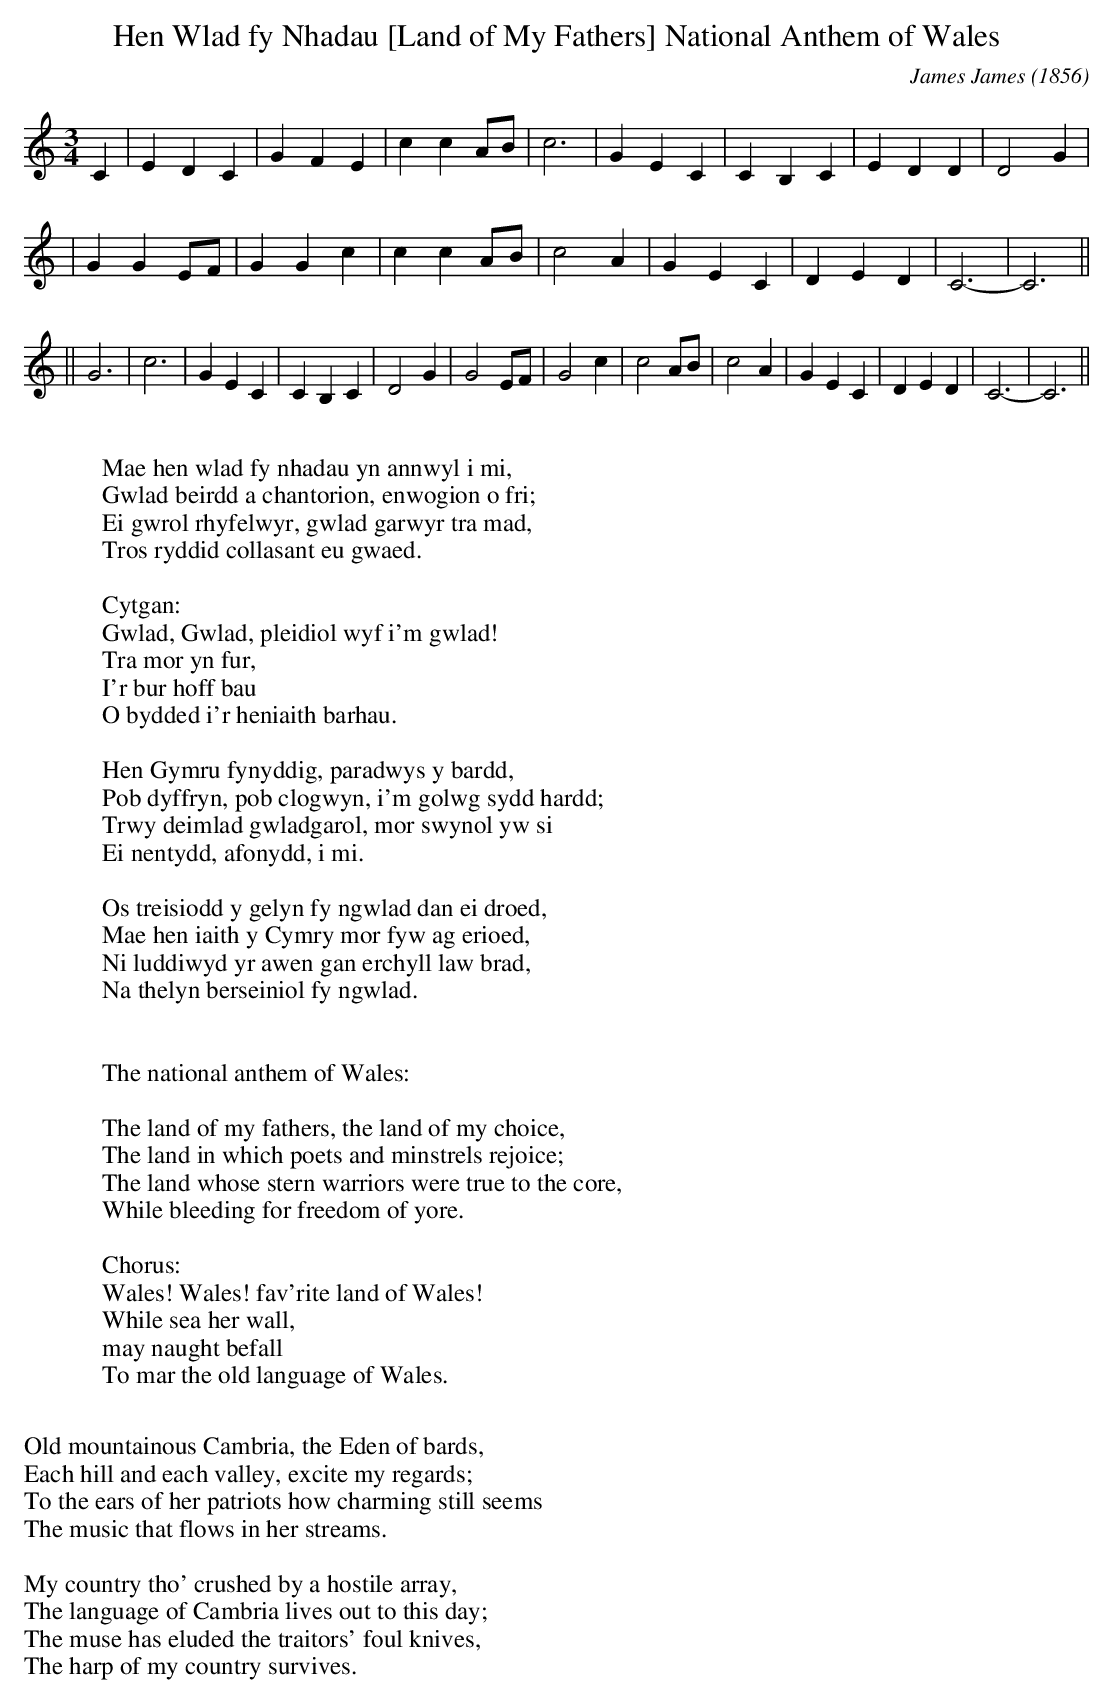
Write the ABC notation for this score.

X:1
T:Hen Wlad fy Nhadau [Land of My Fathers] National Anthem of Wales
C:James James (1856)
M:3/4
L:1/4
K:C
C \
| EDC | GFE | ccA/B/ | c3 | GEC | CB,C | EDD | D2G |
| GGE/F/ | GGc | ccA/B/ | c2A | GEC | DED | C3- | C3 ||
|| G3 | c3 | GEC | CB,C | D2G \
| G2E/F/ | G2c | c2A/B/ | c2A | GEC | DED | C3- | C3 ||
W:
W: Mae hen wlad fy nhadau yn annwyl i mi,
W: Gwlad beirdd a chantorion, enwogion o fri;
W: Ei gwrol rhyfelwyr, gwlad garwyr tra mad,
W: Tros ryddid collasant eu gwaed.
W:
W: Cytgan:
W: Gwlad, Gwlad, pleidiol wyf i'm gwlad!
W: Tra mor yn fur,
W: I'r bur hoff bau
W: O bydded i'r heniaith barhau.
W:
W: Hen Gymru fynyddig, paradwys y bardd,
W: Pob dyffryn, pob clogwyn, i'm golwg sydd hardd;
W: Trwy deimlad gwladgarol, mor swynol yw si
W: Ei nentydd, afonydd, i mi.
W:
W: Os treisiodd y gelyn fy ngwlad dan ei droed,
W: Mae hen iaith y Cymry mor fyw ag erioed,
W: Ni luddiwyd yr awen gan erchyll law brad,
W: Na thelyn berseiniol fy ngwlad.
W:
W:
W: The national anthem of Wales:
W:
W: The land of my fathers, the land of my choice,
W: The land in which poets and minstrels rejoice;
W: The land whose stern warriors were true to the core,
W: While bleeding for freedom of yore.
W:
W: Chorus:
W: Wales! Wales! fav'rite land of Wales!
W: While sea her wall,
W: may naught befall
W: To mar the old language of Wales.
W:
W: Old mountainous Cambria, the Eden of bards,
W: Each hill and each valley, excite my regards;
W: To the ears of her patriots how charming still seems
W: The music that flows in her streams.
W:
W: My country tho' crushed by a hostile array,
W: The language of Cambria lives out to this day;
W: The muse has eluded the traitors' foul knives,
W: The harp of my country survives.
